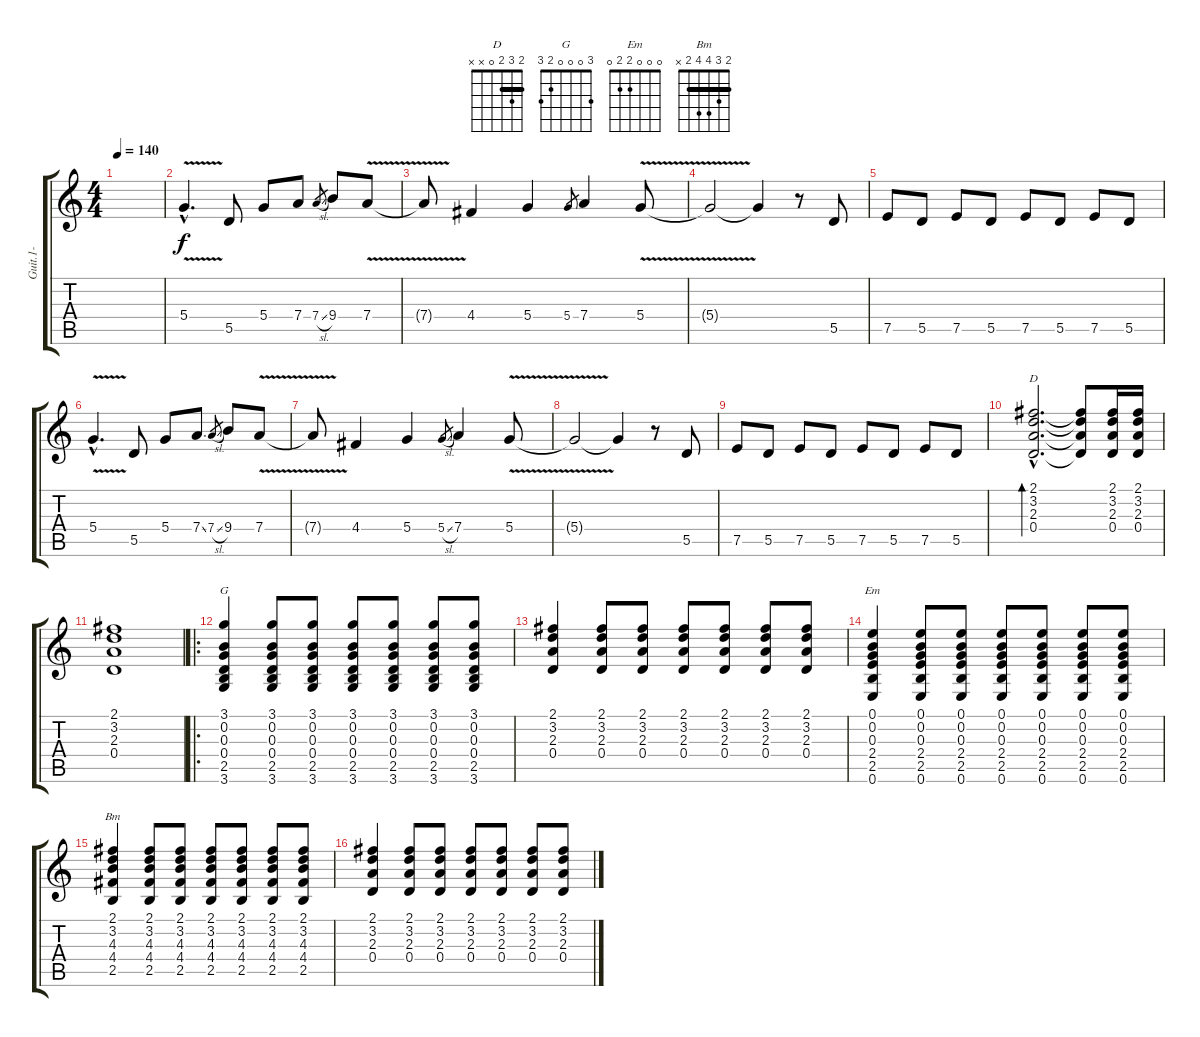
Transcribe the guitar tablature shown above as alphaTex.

\track ("Guit.1-" "Guit.1-") {instrument distortionguitar}
\staff {score tabs}
\tuning (E4 B3 G3 D3 A2 E2) {hide}
\chord ("D" 2 3 2 0 x x) {barre 2}
\chord ("G" 3 0 0 0 2 3)
\chord ("Em" 0 0 0 2 2 0)
\chord ("Bm" 2 3 4 4 2 x) {barre 2}
\ts (4 4)
\tempo 140
\clef g2
\ks c
|
5.4{v hac}.4{d volume 16} 5.5.8 5.4.8 7.4.8 7.4{sl}.8{gr} 9.4.8 7.4{v}.8 |
7.4{t}.8 4.4.4 5.4.4 5.4.8{gr} 7.4.4 5.4{v}.8 |
5.4{t}.2 5.4{t}.4 r.8 5.5.8 |
7.5.8 5.5.8 7.5.8 5.5.8 7.5.8 5.5.8 7.5.8 5.5.8 |
5.4{v hac}.4{d} 5.5.8 5.4.8 7.4{ss}.8 7.4{sl}.8{gr} 9.4.8 7.4{v}.8 |
7.4{t}.8 4.4.4 5.4.4 5.4{sl}.8{gr} 7.4.4 5.4{v}.8 |
5.4{t}.2 5.4{t}.4 r.8 5.5.8 |
7.5.8 5.5.8 7.5.8 5.5.8 7.5.8 5.5.8 7.5.8 5.5.8 |
(2.1{hac} 3.2{hac} 2.3{hac} 0.4{hac}).2{d bd 240 ch "D" volume 10} (2.1{t} 3.2{t} 2.3{t} 0.4{t}).8 (2.1 3.2 2.3 0.4).16 (2.1 3.2 2.3 0.4).16 |
(2.1 3.2 2.3 0.4).1 |
\ro
(3.1 0.2 0.3 0.4 2.5 3.6).4{ch "G"} (3.1 0.2 0.3 0.4 2.5 3.6).8 (3.1 0.2 0.3 0.4 2.5 3.6).8 (3.1 0.2 0.3 0.4 2.5 3.6).8 (3.1 0.2 0.3 0.4 2.5 3.6).8 (3.1 0.2 0.3 0.4 2.5 3.6).8 (3.1 0.2 0.3 0.4 2.5 3.6).8 |
(2.1 3.2 2.3 0.4).4 (2.1 3.2 2.3 0.4).8 (2.1 3.2 2.3 0.4).8 (2.1 3.2 2.3 0.4).8 (2.1 3.2 2.3 0.4).8 (2.1 3.2 2.3 0.4).8 (2.1 3.2 2.3 0.4).8 |
(0.1 0.2 0.3 2.4 2.5 0.6).4{ch "Em"} (0.1 0.2 0.3 2.4 2.5 0.6).8 (0.1 0.2 0.3 2.4 2.5 0.6).8 (0.1 0.2 0.3 2.4 2.5 0.6).8 (0.1 0.2 0.3 2.4 2.5 0.6).8 (0.1 0.2 0.3 2.4 2.5 0.6).8 (0.1 0.2 0.3 2.4 2.5 0.6).8 |
(2.1 3.2 4.3 4.4 2.5).4{ch "Bm"} (2.1 3.2 4.3 4.4 2.5).8 (2.1 3.2 4.3 4.4 2.5).8 (2.1 3.2 4.3 4.4 2.5).8 (2.1 3.2 4.3 4.4 2.5).8 (2.1 3.2 4.3 4.4 2.5).8 (2.1 3.2 4.3 4.4 2.5).8 |
(2.1 3.2 2.3 0.4).4 (2.1 3.2 2.3 0.4).8 (2.1 3.2 2.3 0.4).8 (2.1 3.2 2.3 0.4).8 (2.1 3.2 2.3 0.4).8 (2.1 3.2 2.3 0.4).8 (2.1 3.2 2.3 0.4).8
